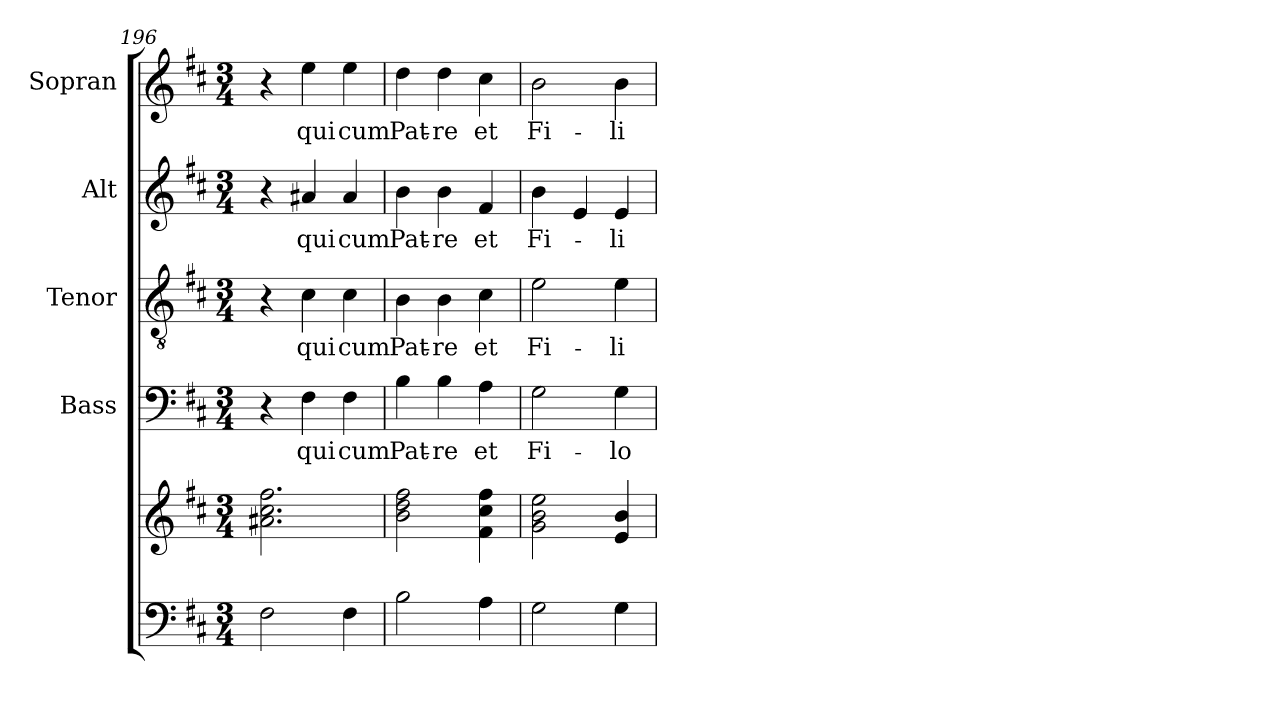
**kern	**kern	**kern	**text	**kern	**text	**kern	**text	**kern	**text
*part5	*part5	*part4	*part4	*part3	*part3	*part2	*part2	*part1	*part1
*staff6	*staff5	*staff4	*staff4	*staff3	*staff3	*staff2	*staff2	*staff1	*staff1
*	*	*I"Bass	*	*I"Tenor	*	*I"Alt	*	*I"Sopran	*
*	*	*I'B.	*	*I'T.	*	*I'A.	*	*I'S.	*
*clefF4	*clefG2	*clefF4	*	*clefGv2	*	*clefG2	*	*clefG2	*
*k[f#c#]	*k[f#c#]	*k[f#c#]	*	*k[f#c#]	*	*k[f#c#]	*	*k[f#c#]	*
*D:	*D:	*D:	*	*D:	*	*D:	*	*D:	*
*M3/4	*M3/4	*M3/4	*	*M3/4	*	*M3/4	*	*M3/4	*
=196	=196	=196	=196	=196	=196	=196	=196	=196	=196
2F#\	2.a#X\ 2.cc#\ 2.ff#\	4r	.	4r	.	4r	.	4r	.
!	!	!	!LO:LY:b	!	!LO:LY:b	!	!LO:LY:b	!	!LO:LY:b
.	.	4F#\	qui	4c#\	qui	4a#X/	qui	4ee\	qui
!	!	!	!LO:LY:b	!	!LO:LY:b	!	!LO:LY:b	!	!LO:LY:b
4F#\	.	4F#\	cum	4c#\	cum	4a#/	cum	4ee\	cum
=197	=197	=197	=197	=197	=197	=197	=197	=197	=197
!	!	!	!LO:LY:b	!	!LO:LY:b	!	!LO:LY:b	!	!LO:LY:b
2B\	2b\ 2dd\ 2ff#\	4B\	Pat-	4B\	Pat-	4b\	Pat-	4dd\	Pat-
!	!	!	!LO:LY:b	!	!LO:LY:b	!	!LO:LY:b	!	!LO:LY:b
.	.	4B\	-re	4B\	-re	4b\	-re	4dd\	-re
!	!	!	!LO:LY:b	!	!LO:LY:b	!	!LO:LY:b	!	!LO:LY:b
4A\	4f#\ 4cc#\ 4ff#\	4A\	et	4c#\	et	4f#/	et	4cc#\	et
=198	=198	=198	=198	=198	=198	=198	=198	=198	=198
!	!	!	!LO:LY:b	!	!LO:LY:b	!	!LO:LY:b	!	!LO:LY:b
2G\	2g\ 2b\ 2ee\	2G\	Fi-	2e\	Fi-	4b\	Fi-	2b\	Fi-
.	.	.	.	.	.	4e/	.	.	.
!	!	!	!LO:LY:b	!	!LO:LY:b	!	!LO:LY:b	!	!LO:LY:b
4G\	4e/ 4b/	4G\	-lo-	4e\	-li-	4e/	-li-	4b\	-li-
=	=	=	=	=	=	=	=	=	=
*-	*-	*-	*-	*-	*-	*-	*-	*-	*-
